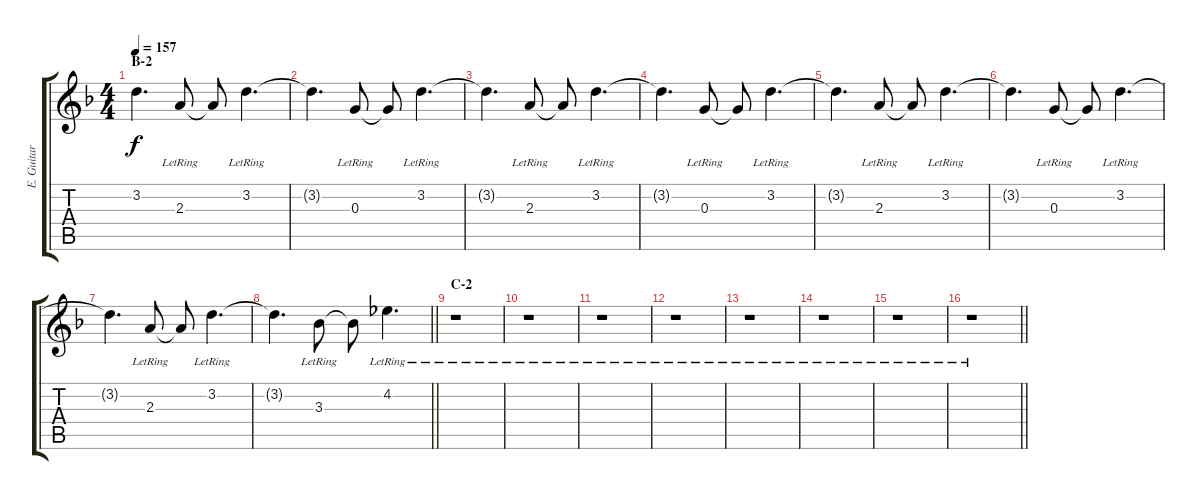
\track ("E. Guitar IV" "E. Guitar ") {instrument electricguitarjazz}
\staff {score tabs}
\tuning (E4 B3 G3 D3 A2 E2) {hide}
\ts (4 4)
\section ("" "B-2")
\tempo 157
\clef g2
\ks f
3.2{t}.4{d dy f} 2.3{lr}.8 2.3{t}.8 3.2{lr}.4{d} |
3.2{t}.4{d} 0.3{lr}.8 0.3{t}.8 3.2{lr}.4{d} |
3.2{t}.4{d} 2.3{lr}.8 2.3{t}.8 3.2{lr}.4{d} |
3.2{t}.4{d} 0.3{lr}.8 0.3{t}.8 3.2{lr}.4{d} |
3.2{t}.4{d} 2.3{lr}.8 2.3{t}.8 3.2{lr}.4{d} |
3.2{t}.4{d} 0.3{lr}.8 0.3{t}.8 3.2{lr}.4{d} |
3.2{t}.4{d} 2.3{lr}.8 2.3{t}.8 3.2{lr}.4{d} |
\barLineRight lightlight
3.2{t}.4{d} 3.3{lr}.8 3.3{t}.8 4.2{lr}.4{d} |
\section ("" "C-2")
r.1 |
r.1 |
r.1 |
r.1 |
r.1 |
r.1 |
r.1 |
\barLineRight lightlight
r.1
